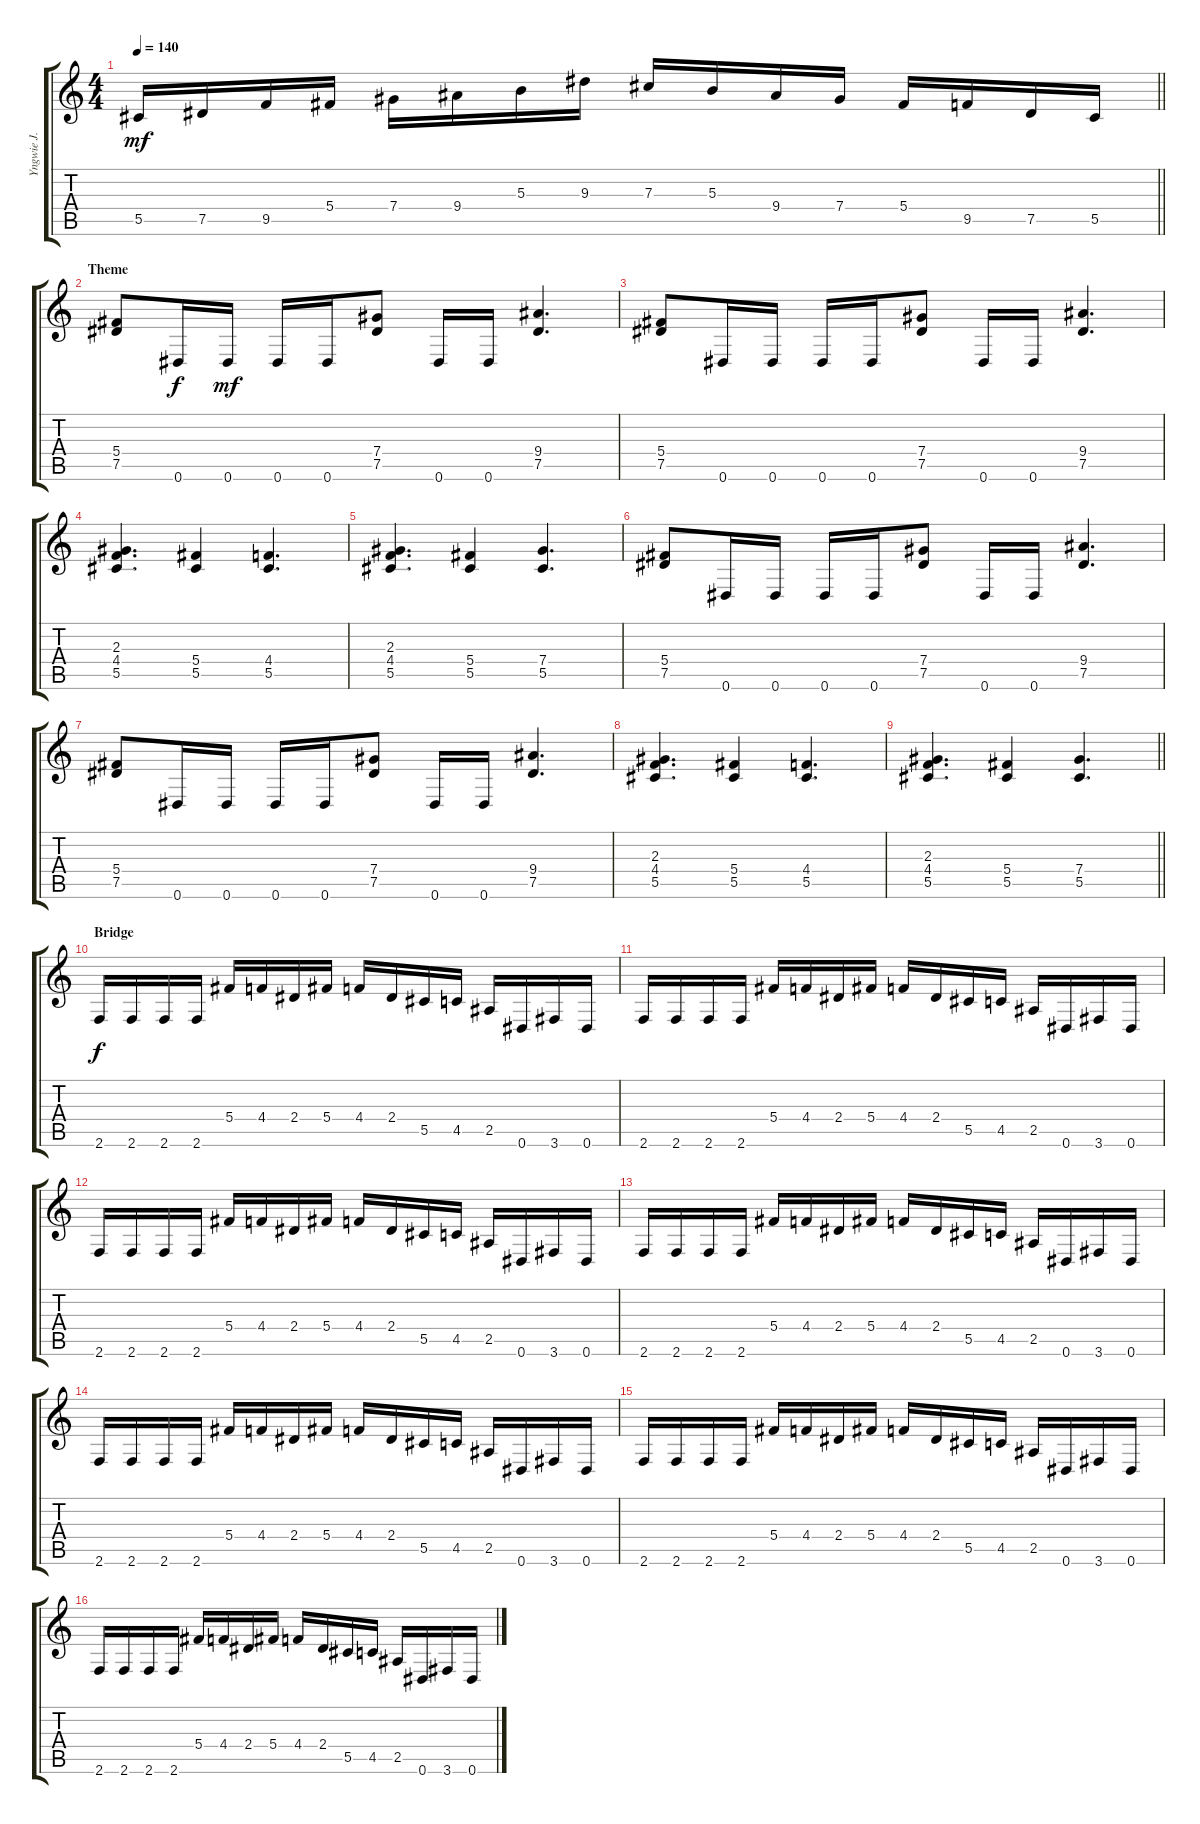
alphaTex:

\track ("Yngwie J. Malmsteen" "Yngwie J. ") {instrument overdrivenguitar}
\staff {score tabs}
\tuning (Eb4 Bb3 Gb3 Db3 Ab2 Eb2) {hide}
\ts (4 4)
\tempo 140
\clef g2
\barLineRight lightlight
\ks c
5.5.16{dy mf} 7.5.16 9.5.16 5.4.16 7.4.16 9.4.16 5.3.16 9.3.16 7.3.16 5.3.16 9.4.16 7.4.16 5.4.16 9.5.16 7.5.16 5.5.16 |
\section ("" "Theme")
(5.4 7.5).8 0.6.16{dy f} 0.6.16{dy mf} 0.6.16 0.6.16 (7.4 7.5).8 0.6.16 0.6.16 (9.4 7.5).4{d} |
(5.4 7.5).8 0.6.16 0.6.16 0.6.16 0.6.16 (7.4 7.5).8 0.6.16 0.6.16 (9.4 7.5).4{d} |
(2.3 4.4 5.5).4{d} (5.4 5.5).4 (4.4 5.5).4{d} |
(2.3 4.4 5.5).4{d} (5.4 5.5).4 (7.4 5.5).4{d} |
(5.4 7.5).8 0.6.16 0.6.16 0.6.16 0.6.16 (7.4 7.5).8 0.6.16 0.6.16 (9.4 7.5).4{d} |
(5.4 7.5).8 0.6.16 0.6.16 0.6.16 0.6.16 (7.4 7.5).8 0.6.16 0.6.16 (9.4 7.5).4{d} |
(2.3 4.4 5.5).4{d} (5.4 5.5).4 (4.4 5.5).4{d} |
\barLineRight lightlight
(2.3 4.4 5.5).4{d} (5.4 5.5).4 (7.4 5.5).4{d} |
\section ("" "Bridge")
2.6.16{dy f} 2.6.16 2.6.16 2.6.16 5.4.16 4.4.16 2.4.16 5.4.16 4.4.16 2.4.16 5.5.16 4.5.16 2.5.16 0.6.16 3.6.16 0.6.16 |
2.6.16 2.6.16 2.6.16 2.6.16 5.4.16 4.4.16 2.4.16 5.4.16 4.4.16 2.4.16 5.5.16 4.5.16 2.5.16 0.6.16 3.6.16 0.6.16 |
2.6.16 2.6.16 2.6.16 2.6.16 5.4.16 4.4.16 2.4.16 5.4.16 4.4.16 2.4.16 5.5.16 4.5.16 2.5.16 0.6.16 3.6.16 0.6.16 |
2.6.16 2.6.16 2.6.16 2.6.16 5.4.16 4.4.16 2.4.16 5.4.16 4.4.16 2.4.16 5.5.16 4.5.16 2.5.16 0.6.16 3.6.16 0.6.16 |
2.6.16 2.6.16 2.6.16 2.6.16 5.4.16 4.4.16 2.4.16 5.4.16 4.4.16 2.4.16 5.5.16 4.5.16 2.5.16 0.6.16 3.6.16 0.6.16 |
2.6.16 2.6.16 2.6.16 2.6.16 5.4.16 4.4.16 2.4.16 5.4.16 4.4.16 2.4.16 5.5.16 4.5.16 2.5.16 0.6.16 3.6.16 0.6.16 |
2.6.16 2.6.16 2.6.16 2.6.16 5.4.16 4.4.16 2.4.16 5.4.16 4.4.16 2.4.16 5.5.16 4.5.16 2.5.16 0.6.16 3.6.16 0.6.16
